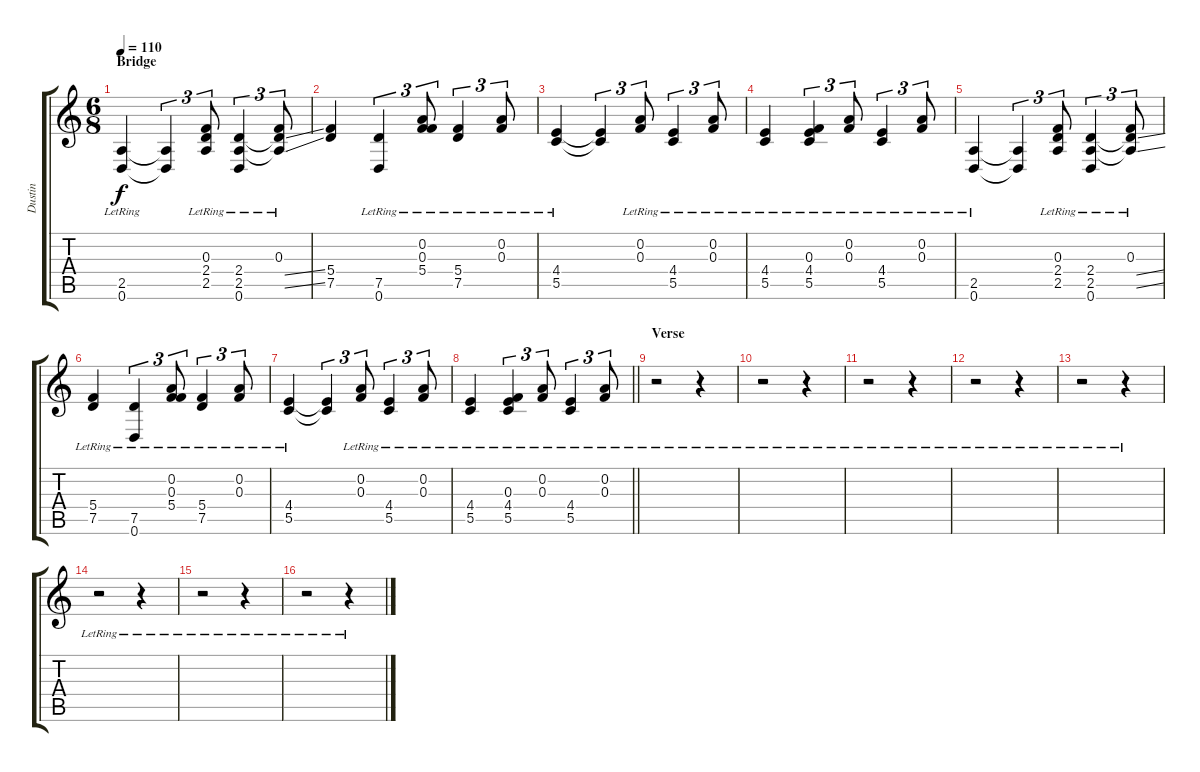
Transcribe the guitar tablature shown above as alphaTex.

\track ("Dustin" "Dustin") {instrument acousticguitarsteel}
\staff {score tabs}
\tuning (D4 A3 F3 C3 G2 D2) {hide}
\ts (6 8)
\section ("" "Bridge")
\tempo 110
\clef g2
\ks c
(2.5{lr} 0.6{lr}).4{dy f} (2.5{t} 0.6{t}).4{tu (3 2)} (0.3{lr} 2.4{lr} 2.5{lr}).8{tu (3 2)} (2.4{lr} 2.5{lr} 0.6{lr}).4{tu (3 2)} (0.3{lr} 2.4{ss t} 2.5{ss t}).8{tu (3 2)} |
(5.4 7.5).4 (7.5{lr} 0.6{lr}).4{tu (3 2)} (0.2{lr} 0.3{lr} 5.4{lr}).8{tu (3 2)} (5.4{lr} 7.5{lr}).4{tu (3 2)} (0.2{lr} 0.3{lr}).8{tu (3 2)} |
(4.4{lr} 5.5{lr}).4 (4.4{t} 5.5{t}).4{tu (3 2)} (0.2{lr} 0.3{lr}).8{tu (3 2)} (4.4{lr} 5.5{lr}).4{tu (3 2)} (0.2{lr} 0.3{lr}).8{tu (3 2)} |
(4.4{lr} 5.5{lr}).4 (0.3{lr} 4.4{lr} 5.5{lr}).4{tu (3 2)} (0.2{lr} 0.3{lr}).8{tu (3 2)} (4.4{lr} 5.5{lr}).4{tu (3 2)} (0.2{lr} 0.3{lr}).8{tu (3 2)} |
(2.5{lr} 0.6{lr}).4 (2.5{t} 0.6{t}).4{tu (3 2)} (0.3{lr} 2.4{lr} 2.5{lr}).8{tu (3 2)} (2.4{lr} 2.5{lr} 0.6{lr}).4{tu (3 2)} (0.3{lr} 2.4{ss t} 2.5{ss t}).8{tu (3 2)} |
(5.4{lr} 7.5{lr}).4 (7.5{lr} 0.6{lr}).4{tu (3 2)} (0.2{lr} 0.3{lr} 5.4{lr}).8{tu (3 2)} (5.4{lr} 7.5{lr}).4{tu (3 2)} (0.2{lr} 0.3{lr}).8{tu (3 2)} |
(4.4{lr} 5.5{lr}).4 (4.4{t} 5.5{t}).4{tu (3 2)} (0.2{lr} 0.3{lr}).8{tu (3 2)} (4.4{lr} 5.5{lr}).4{tu (3 2)} (0.2{lr} 0.3{lr}).8{tu (3 2)} |
\barLineRight lightlight
(4.4{lr} 5.5{lr}).4 (0.3{lr} 4.4{lr} 5.5{lr}).4{tu (3 2)} (0.2{lr} 0.3{lr}).8{tu (3 2)} (4.4{lr} 5.5{lr}).4{tu (3 2)} (0.2{lr} 0.3{lr}).8{tu (3 2)} |
\section ("" "Verse")
r.2 r.4 |
r.2 r.4 |
r.2 r.4 |
r.2 r.4 |
r.2 r.4 |
r.2 r.4 |
r.2 r.4 |
r.2 r.4
